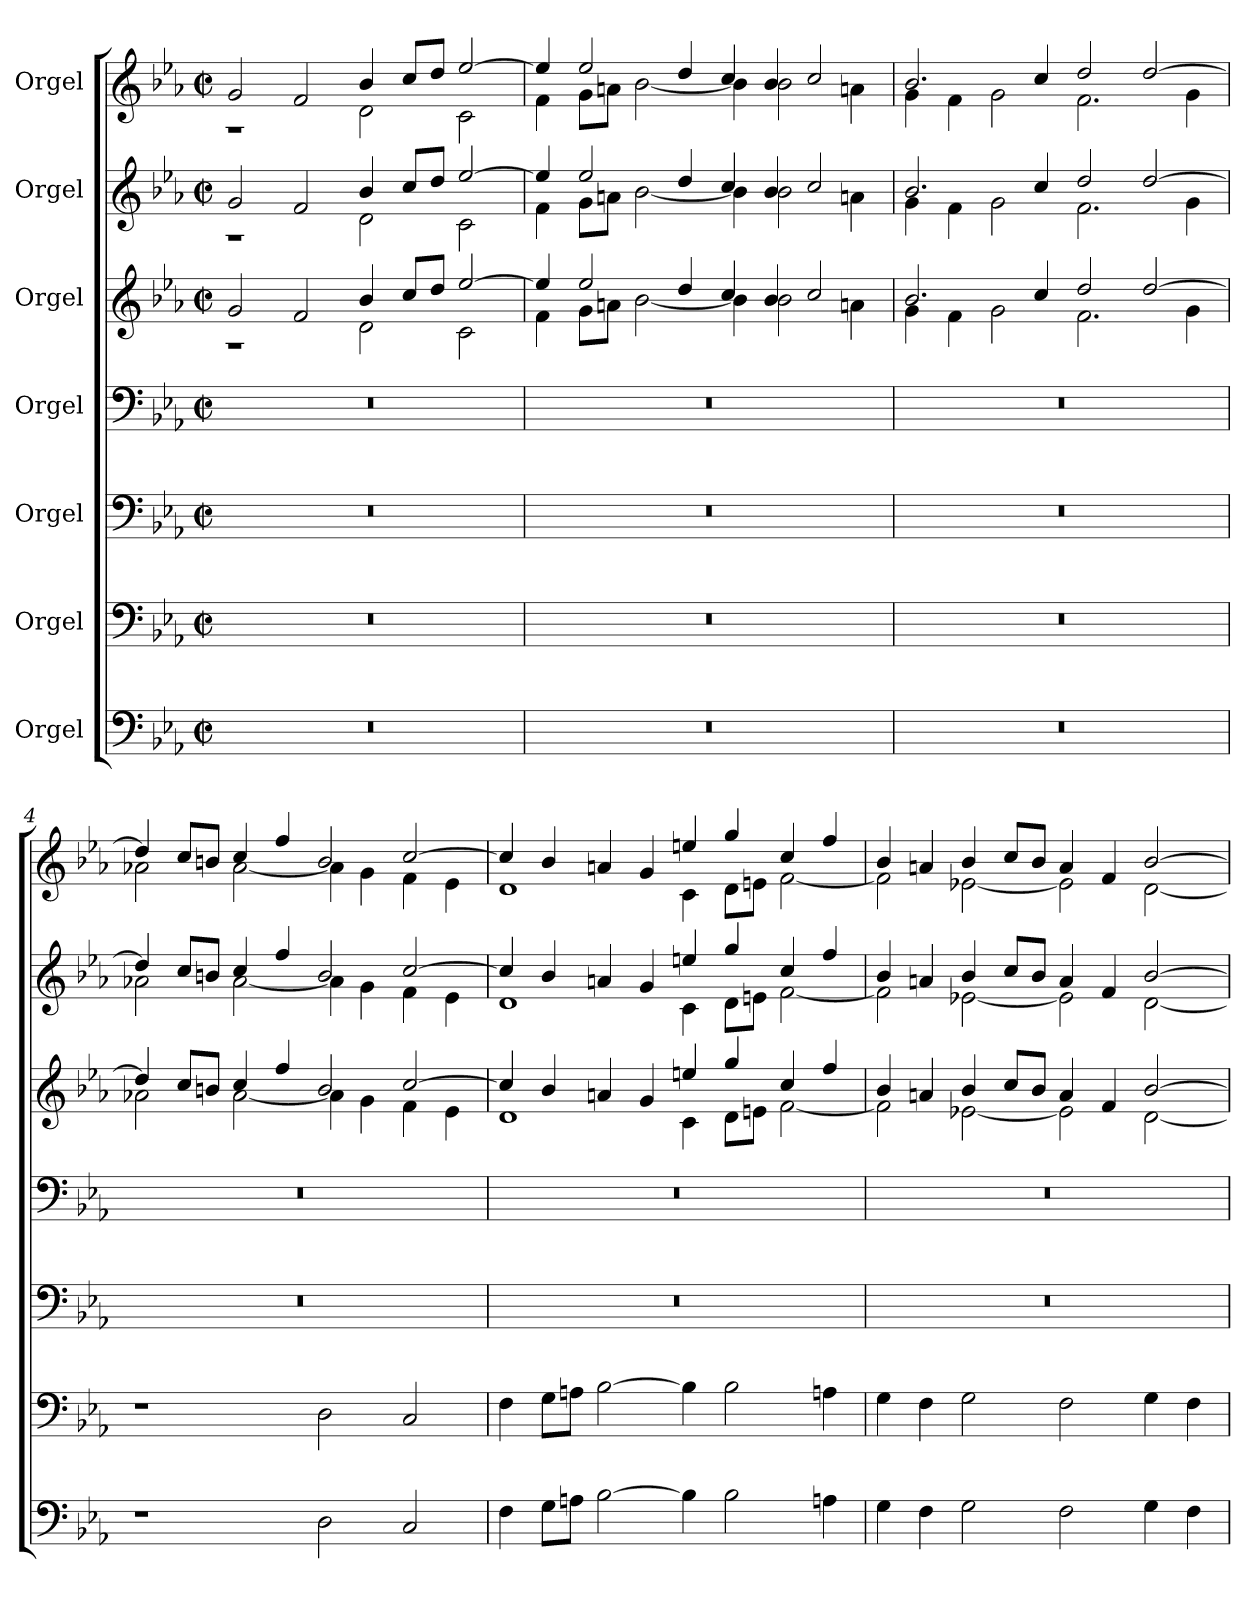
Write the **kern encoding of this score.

**kern	**kern	**kern	**kern	**kern	**kern	**kern
*part7	*part6	*part5	*part4	*part3	*part2	*part1
*staff7	*staff6	*staff5	*staff4	*staff3	*staff2	*staff1
*I"Orgel	*I"Orgel	*I"Orgel	*I"Orgel	*I"Orgel	*I"Orgel	*I"Orgel
*clefF4	*clefF4	*clefF4	*clefF4	*clefG2	*clefG2	*clefG2
*k[b-e-a-]	*k[b-e-a-]	*k[b-e-a-]	*k[b-e-a-]	*k[b-e-a-]	*k[b-e-a-]	*k[b-e-a-]
*M4/2	*M4/2	*M4/2	*M4/2	*M4/2	*M4/2	*M4/2
*met(c|)	*met(c|)	*met(c|)	*met(c|)	*met(c|)	*met(c|)	*met(c|)
*MM116	*MM116	*MM116	*MM116	*MM116	*MM116	*MM116
=1	=1	=1	=1	=1	=1	=1
*	*	*	*	*^	*^	*^
0r	0r	0r	0r	2g/	1r	2g/	1r	2g/	1r
.	.	.	.	2f/	.	2f/	.	2f/	.
.	.	.	.	4b-/	2d\	4b-/	2d\	4b-/	2d\
.	.	.	.	8cc/L	.	8cc/L	.	8cc/L	.
.	.	.	.	8dd/J	.	8dd/J	.	8dd/J	.
.	.	.	.	[2ee-/	2c\	[2ee-/	2c\	[2ee-/	2c\
=2	=2	=2	=2	=2	=2	=2	=2	=2	=2
0r	0r	0r	0r	4ee-/]	4f\	4ee-/]	4f\	4ee-/]	4f\
.	.	.	.	2ee-/	8g\L	2ee-/	8g\L	2ee-/	8g\L
.	.	.	.	.	8an\J	.	8an\J	.	8an\J
.	.	.	.	.	[2b-\	.	[2b-\	.	[2b-\
.	.	.	.	4dd/	.	4dd/	.	4dd/	.
.	.	.	.	4cc/	4b-\]	4cc/	4b-\]	4cc/	4b-\]
.	.	.	.	4b-/	2b-\	4b-/	2b-\	4b-/	2b-\
.	.	.	.	2cc/	.	2cc/	.	2cc/	.
.	.	.	.	.	4an\	.	4an\	.	4an\
=3	=3	=3	=3	=3	=3	=3	=3	=3	=3
0r	0r	0r	0r	2.b-/	4g\	2.b-/	4g\	2.b-/	4g\
.	.	.	.	.	4f\	.	4f\	.	4f\
.	.	.	.	.	2g\	.	2g\	.	2g\
.	.	.	.	4cc/	.	4cc/	.	4cc/	.
.	.	.	.	2dd/	2.f\	2dd/	2.f\	2dd/	2.f\
.	.	.	.	[2dd/	.	[2dd/	.	[2dd/	.
.	.	.	.	.	4g\	.	4g\	.	4g\
!!LO:LB:g=z	!!
=4	=4	=4	=4	=4	=4	=4	=4	=4	=4
1r	1r	0r	0r	4dd/]	2a-X\	4dd/]	2a-X\	4dd/]	2a-X\
.	.	.	.	8cc/L	.	8cc/L	.	8cc/L	.
.	.	.	.	8bn/J	.	8bn/J	.	8bn/J	.
.	.	.	.	4cc/	[2a-\	4cc/	[2a-\	4cc/	[2a-\
.	.	.	.	4ff/	.	4ff/	.	4ff/	.
2D\	2D\	.	.	2b/	4a-\]	2b/	4a-\]	2b/	4a-\]
.	.	.	.	.	4g\	.	4g\	.	4g\
2C/	2C/	.	.	[2cc/	4f\	[2cc/	4f\	[2cc/	4f\
.	.	.	.	.	4e-\	.	4e-\	.	4e-\
=5	=5	=5	=5	=5	=5	=5	=5	=5	=5
4F\	4F\	0r	0r	4cc/]	1d	4cc/]	1d	4cc/]	1d
8G\L	8G\L	.	.	4b-/	.	4b-/	.	4b-/	.
8An\J	8An\J	.	.	.	.	.	.	.	.
[2B-\	[2B-\	.	.	4an/	.	4an/	.	4an/	.
.	.	.	.	4g/	.	4g/	.	4g/	.
4B-\]	4B-\]	.	.	4een/	4c\	4een/	4c\	4een/	4c\
2B-\	2B-\	.	.	4gg/	8d\L	4gg/	8d\L	4gg/	8d\L
.	.	.	.	.	8en\J	.	8en\J	.	8en\J
.	.	.	.	4cc/	[2f\	4cc/	[2f\	4cc/	[2f\
4An\	4An\	.	.	4ff/	.	4ff/	.	4ff/	.
=6	=6	=6	=6	=6	=6	=6	=6	=6	=6
4G\	4G\	0r	0r	4b-/	2f\]	4b-/	2f\]	4b-/	2f\]
4F\	4F\	.	.	4an/	.	4an/	.	4an/	.
2G\	2G\	.	.	4b-/	[2e-X\	4b-/	[2e-X\	4b-/	[2e-X\
.	.	.	.	8cc/L	.	8cc/L	.	8cc/L	.
.	.	.	.	8b-/J	.	8b-/J	.	8b-/J	.
2F\	2F\	.	.	4a/	2e-\]	4a/	2e-\]	4a/	2e-\]
.	.	.	.	4f/	.	4f/	.	4f/	.
4G\	4G\	.	.	[2b-/	[2d\	[2b-/	[2d\	[2b-/	[2d\
4F\	4F\	.	.	.	.	.	.	.	.
*	*	*	*	*v	*v	*	*	*v	*v
*	*	*	*	*	*v	*v	*
=	=	=	=	=	=	=
*-	*-	*-	*-	*-	*-	*-
